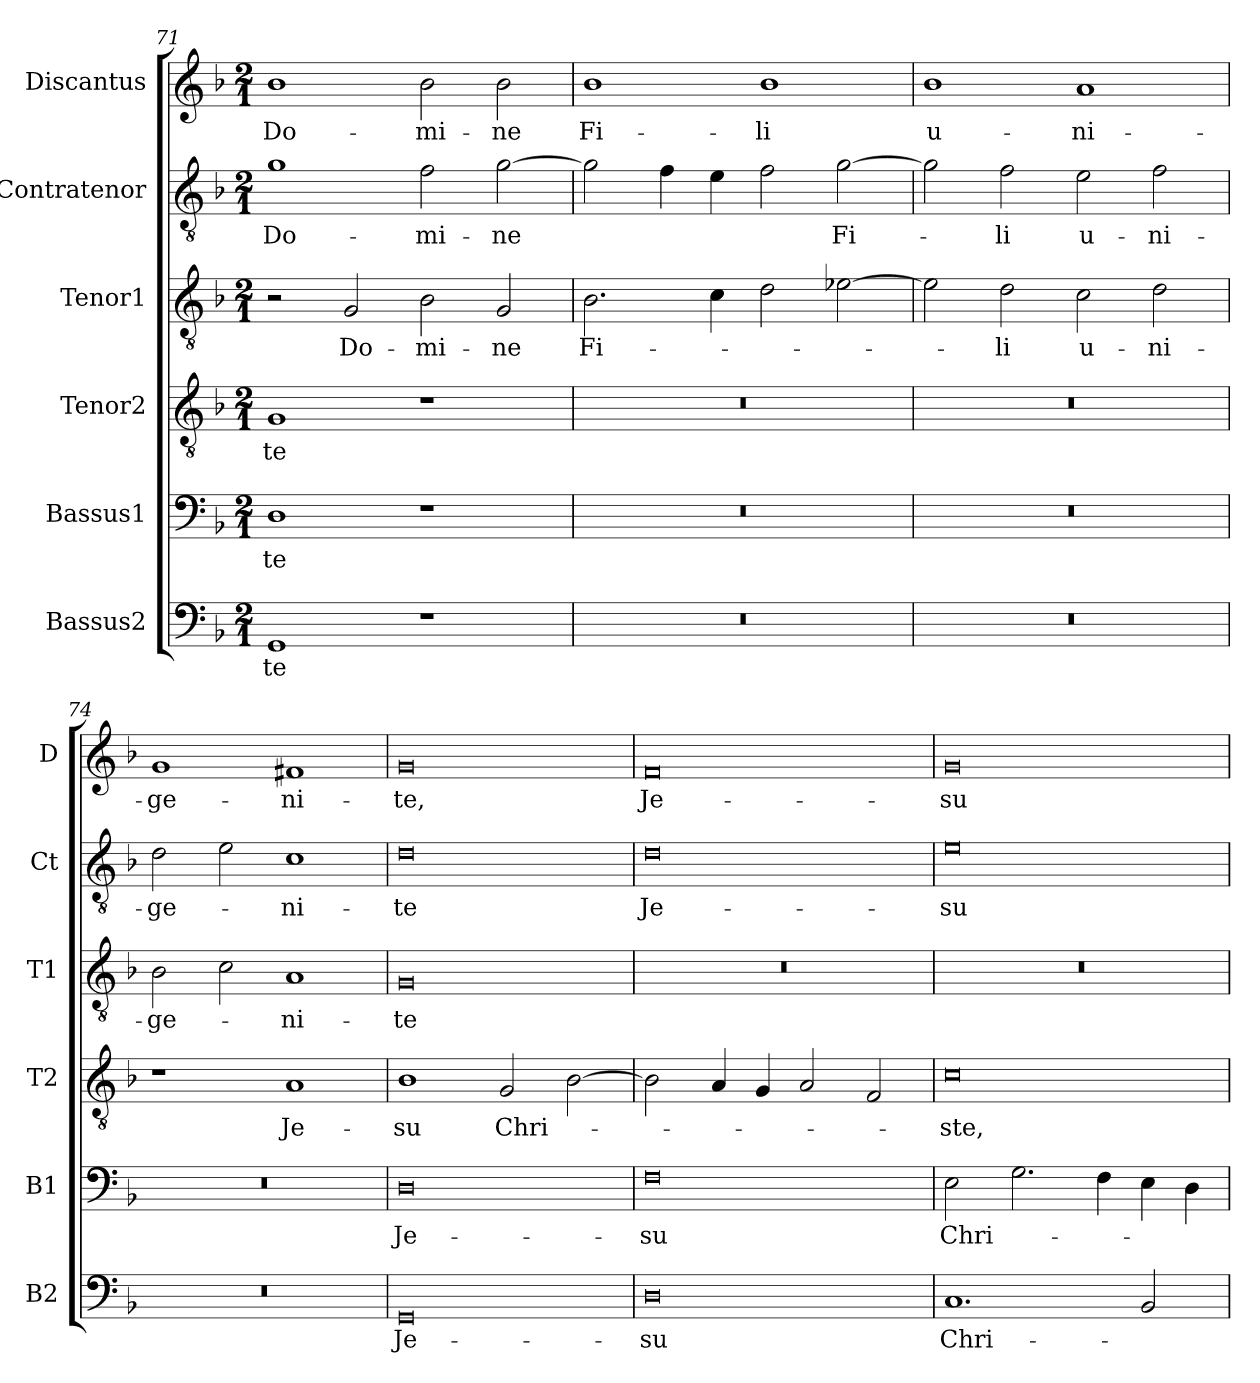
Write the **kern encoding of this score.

**kern	**text	**kern	**text	**kern	**text	**kern	**text	**kern	**text	**kern	**text
*part6	*part6	*part5	*part5	*part4	*part4	*part3	*part3	*part2	*part2	*part1	*part1
*staff6	*staff6	*staff5	*staff5	*staff4	*staff4	*staff3	*staff3	*staff2	*staff2	*staff1	*staff1
*I"Bassus2	*	*I"Bassus1	*	*I"Tenor2	*	*I"Tenor1	*	*I"Contratenor	*	*I"Discantus	*
*I'B2	*	*I'B1	*	*I'T2	*	*I'T1	*	*I'Ct	*	*I'D	*
*clefF4	*	*clefF4	*	*clefGv2	*	*clefGv2	*	*clefGv2	*	*clefG2	*
*k[b-]	*	*k[b-]	*	*k[b-]	*	*k[b-]	*	*k[b-]	*	*k[b-]	*
*M2/1	*	*M2/1	*	*M2/1	*	*M2/1	*	*M2/1	*	*M2/1	*
=71	=71	=71	=71	=71	=71	=71	=71	=71	=71	=71	=71
1GG	-te	1D	-te	1G	-te	2r	.	1g	Do-	1b-	Do-
.	.	.	.	.	.	2G	Do-	.	.	.	.
1r	.	1r	.	1r	.	2B-	-mi-	2f	-mi-	2b-	-mi-
.	.	.	.	.	.	2G	-ne	[2g	-ne	2b-	-ne
=72	=72	=72	=72	=72	=72	=72	=72	=72	=72	=72	=72
0r	.	0r	.	0r	.	2.B-	Fi-	2g]	.	1b-	Fi-
.	.	.	.	.	.	.	.	4f	.	.	.
.	.	.	.	.	.	4c	.	4e	.	.	.
.	.	.	.	.	.	2d	.	2f	.	1b-	-li
.	.	.	.	.	.	[2e-X	.	[2g	Fi-	.	.
=73	=73	=73	=73	=73	=73	=73	=73	=73	=73	=73	=73
0r	.	0r	.	0r	.	2e-]	.	2g]	.	1b-	u-
.	.	.	.	.	.	2d	-li	2f	-li	.	.
.	.	.	.	.	.	2c	u-	2e	u-	1a	-ni-
.	.	.	.	.	.	2d	-ni-	2f	-ni-	.	.
=74	=74	=74	=74	=74	=74	=74	=74	=74	=74	=74	=74
0r	.	0r	.	1r	.	2B-	-ge-	2d	-ge-	1g	-ge-
.	.	.	.	.	.	2c	.	2e	.	.	.
.	.	.	.	1A	Je-	1A	-ni-	1c	-ni-	1f#X	-ni-
=75	=75	=75	=75	=75	=75	=75	=75	=75	=75	=75	=75
0GG	Je-	0D	Je-	1B-	-su	0G	-te	0d	-te	0g	-te,
.	.	.	.	2G	Chri-	.	.	.	.	.	.
.	.	.	.	[2B-	.	.	.	.	.	.	.
=76	=76	=76	=76	=76	=76	=76	=76	=76	=76	=76	=76
0D	-su	0F	-su	2B-]	.	0r	.	0d	Je-	0f	Je-
.	.	.	.	4A	.	.	.	.	.	.	.
.	.	.	.	4G	.	.	.	.	.	.	.
.	.	.	.	2A	.	.	.	.	.	.	.
.	.	.	.	2F	.	.	.	.	.	.	.
=77	=77	=77	=77	=77	=77	=77	=77	=77	=77	=77	=77
1.C	Chri-	2E	Chri-	0c	-ste,	0r	.	0e	-su	0g	-su
.	.	2.G	.	.	.	.	.	.	.	.	.
.	.	4F	.	.	.	.	.	.	.	.	.
2BB-	.	4E	.	.	.	.	.	.	.	.	.
.	.	4D	.	.	.	.	.	.	.	.	.
=	=	=	=	=	=	=	=	=	=	=	=
*-	*-	*-	*-	*-	*-	*-	*-	*-	*-	*-	*-
